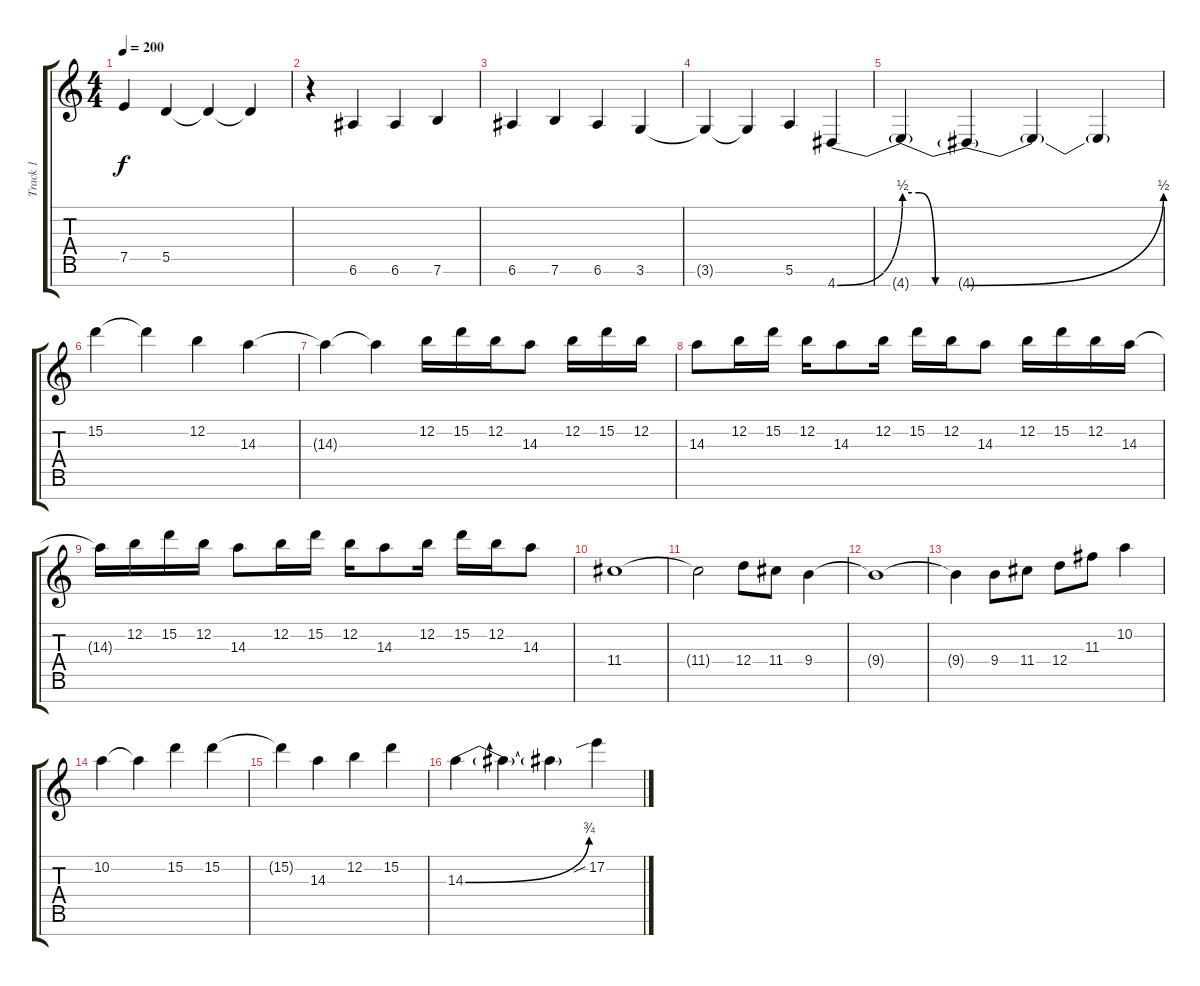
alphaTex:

\track ("Track 1" "Track 1") {instrument distortionguitar}
\staff {score tabs}
\tuning (E4 B3 G3 D3 A2 E2 B1) {hide}
\ts (4 4)
\tempo 200
\clef g2
\ks c
7.5{t}.4{dy f} 5.5.4 5.5{t}.4 5.5{t}.4 |
r.4 6.6.4 6.6.4 7.6.4 |
6.6.4 7.6.4 6.6.4 3.6.4 |
3.6{t}.4 3.6{t}.4 5.6.4 4.7{be (bend 0 0 60 2)}.4 |
4.7{be (custom 0 2 15 2 30 0 60 0) t}.4 4.7{be (bend 0 0 60 2) t}.4 4.7{t}.4 4.7{t}.4 |
15.2.4 15.2{t}.4 12.2.4 14.3.4 |
14.3{t}.4 14.3{t}.4 12.2.16 15.2.16 12.2.16 14.3.8 12.2.16 15.2.16 12.2.16 |
14.3.8 12.2.16 15.2.16 12.2.16 14.3.8 12.2.16 15.2.16 12.2.16 14.3.8 12.2.16 15.2.16 12.2.16 14.3.16 |
14.3{t}.16 12.2.16 15.2.16 12.2.16 14.3.8 12.2.16 15.2.16 12.2.16 14.3.8 12.2.16 15.2.16 12.2.16 14.3.8 |
11.4.1 |
11.4{t}.2 12.4.8 11.4.8 9.4.4 |
9.4{t}.1 |
9.4{t}.4 9.4.8 11.4.8 12.4.8 11.3.8 10.2.4 |
10.2.4 10.2{t}.4 15.2.4 15.2.4 |
15.2{t}.4 14.3.4 12.2.4 15.2.4 |
14.3{be (bend 0 0 60 3)}.4 14.3{t}.4 14.3{t}.4 17.2{sib}.4
